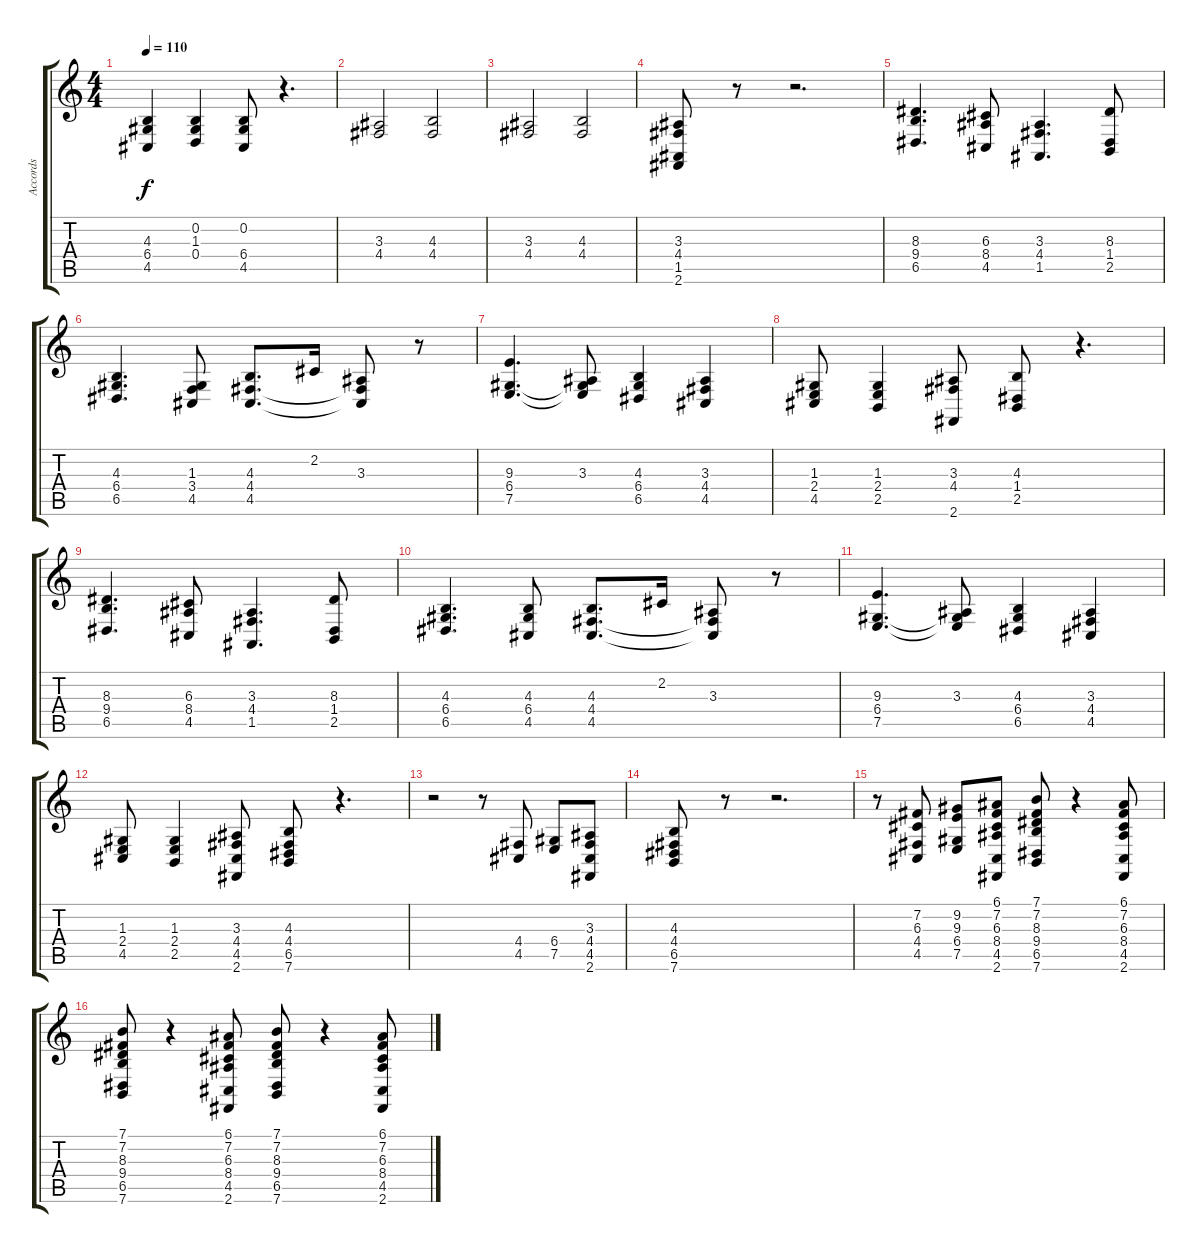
\track ("Accords" "Accords") {instrument stringensemble1}
\staff {score tabs}
\tuning (E4 B3 G3 D3 A2 E2) {hide}
\ts (4 4)
\tempo 110
\clef g2
\ks c
(4.3 6.4 4.5).4{dy f} (0.2 1.3 0.4).4 (0.2 6.4 4.5).8 r.4{d} |
(3.3 4.4).2 (4.3 4.4).2 |
(3.3 4.4).2 (4.3 4.4).2 |
(3.3 4.4 1.5 2.6).8 r.8 r.2{d} |
(8.3 9.4 6.5).4{d} (6.3 8.4 4.5).8 (3.3 4.4 1.5).4{d} (8.3 1.4 2.5).8 |
(4.3 6.4 6.5).4{d} (1.3 3.4 4.5).8 (4.3 4.4 4.5).8{d} 2.2.16 (3.3 4.4{t} 4.5{t}).8 r.8 |
(9.3 6.4 7.5).4{d} (3.3 6.4{t} 7.5{t}).8 (4.3 6.4 6.5).4 (3.3 4.4 4.5).4 |
(1.3 2.4 4.5).8 (1.3 2.4 2.5).4 (3.3 4.4 2.6).8 (4.3 1.4 2.5).8 r.4{d} |
(8.3 9.4 6.5).4{d} (6.3 8.4 4.5).8 (3.3 4.4 1.5).4{d} (8.3 1.4 2.5).8 |
(4.3 6.4 6.5).4{d} (4.3 6.4 4.5).8 (4.3 4.4 4.5).8{d} 2.2.16 (3.3 4.4{t} 4.5{t}).8 r.8 |
(9.3 6.4 7.5).4{d} (3.3 6.4{t} 7.5{t}).8 (4.3 6.4 6.5).4 (3.3 4.4 4.5).4 |
(1.3 2.4 4.5).8 (1.3 2.4 2.5).4 (3.3 4.4 4.5 2.6).8 (4.3 4.4 6.5 7.6).8 r.4{d} |
r.2 r.8 (4.4 4.5).8 (6.4 7.5).8 (3.3 4.4 4.5 2.6).8 |
(4.3 4.4 6.5 7.6).8 r.8 r.2{d} |
r.8 (7.2 6.3 4.4 4.5).8 (9.2 9.3 6.4 7.5).8 (6.1 7.2 6.3 8.4 4.5 2.6).8 (7.1 7.2 8.3 9.4 6.5 7.6).8 r.4 (6.1 7.2 6.3 8.4 4.5 2.6).8 |
(7.1 7.2 8.3 9.4 6.5 7.6).8 r.4 (6.1 7.2 6.3 8.4 4.5 2.6).8 (7.1 7.2 8.3 9.4 6.5 7.6).8 r.4 (6.1 7.2 6.3 8.4 4.5 2.6).8
